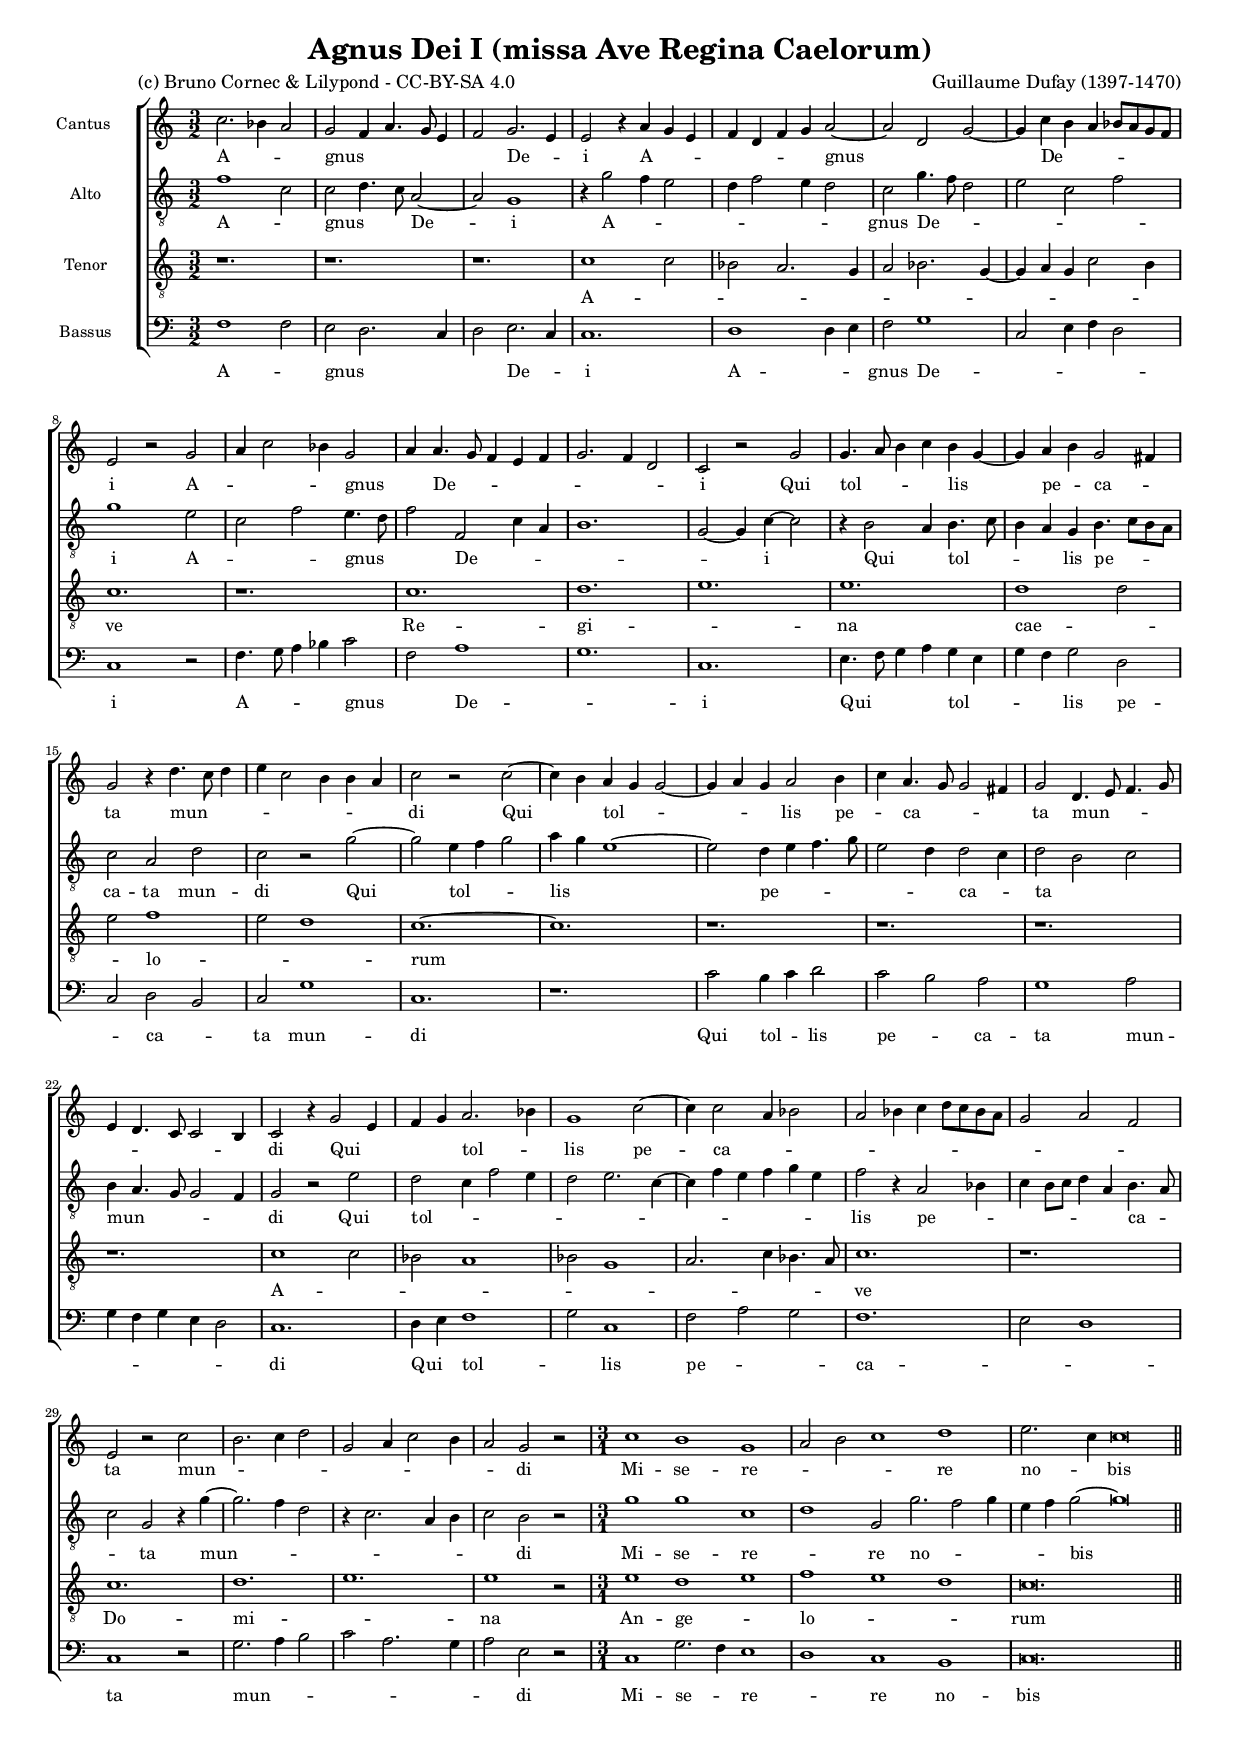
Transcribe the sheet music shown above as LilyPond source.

\version "2.19.49"
\include "italiano.ly"
#(set-global-staff-size 16)

\header {
	composer="Guillaume Dufay (1397-1470)"
	title="Agnus Dei I (missa Ave Regina Caelorum)"
	%tagline="(c) Bruno Cornec - CC-BY-SA 4.0 - Edited with LilyPond"
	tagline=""
	poet = "                (c) Bruno Cornec & Lilypond - CC-BY-SA 4.0"
}

%%%%%%%%%%%%%%%%%%%%%%%%%%%%%%%%%%%%%%%%%%%%%%%%%%%%%%%%%%%%%

global={\key do \major \time 3/2  \skip 1*48 \bar "|"
}

cantus={
	\relative do'' {
	  do2. sib4 la2 |
	  sol2 fa4 la4. sol8 mi4|
	  fa2 sol2. mi4 |
	  mi2 r4 la4 sol4 mi4 |
%5
	  fa4 re fa sol la2~ |
	  la2 re, sol2~ |
	  sol4 do4 si la sib8 la sol fa |
	  mi2 r sol |
	  la4 do2 sib4 sol2 |
%10
	  la4 la4. sol8 fa4 mi fa |
	  sol2. fa4 re2 |
	  do2 r sol' |
	  sol4. la8 si4 do si sol4~ |
	  sol4 la4 si sol2 fad4 |
%15
	  sol2 r4 re'4. do8 re4 |
	  mi4 do2 si4 si la |
	  do2 r do2~ |
	  do4 si4 la sol sol2~ |
	  sol4 la4 sol la2 si4 |
%20
	  do4 la4. sol8 sol2 fad4 |
	  sol2 re4. mi8 fa4. sol8 |
	  mi4 re4. do8 do2 si4 |
	  do2 r4 sol'2 mi4 |
	  fa4 sol4 la2. sib4 |
%25
	  sol1 do2~ |
	  do4 do2 la4 sib2 |
	  la2 sib4 do re8 do sib la |
	  sol2 la fa |
	  mi2 r do' |
%30
	  si2. do4 re2 |
	  sol,2 la4 do2 si4 |
	  la2 sol r
	  \time 3/1
	  do1 si sol |
	  la2 si do1 re |
	  mi2. do4 do\breve | \bar "||"
	}
}
alto={
	\relative do' {
	fa1 do2 |
	do2 re4. do8 la2~ |
	la2 sol1 |
	r4 sol'2 fa4 mi2 |
%5
	re4 fa2 mi4 re2 |
	do2 sol'4. fa8 re2 |
	mi2 do fa |
	sol1 mi2 |
	do2 fa mi4. re8 |
%10
	fa2 fa,2 do'4 la |
	si1. |
	sol2~ sol4 do4~ do2 |
	r4 si2 la4 si4. do8 |
	si4 la sol si4. do8 si la |
%15
	do2 la re |
	do2 r sol'~ |
    sol2 mi4 fa sol2 |
	la4 sol mi1~ |
	mi2 re4 mi fa4. sol8 |
%20
    mi2 re4 re2 do4 |
	re2 si do |
	si4 la4. sol8 sol2 fa4 |
	sol2 r mi' |
	re2 do4 fa2 mi4 |
%25
	re2 mi2. do4~ |
	do4 fa mi fa sol mi |
	fa2 r4 la,2 sib4 |
	do4 si8 do re4 la si4. la8 |
	do2 sol r4 sol'4~ |
%30
	sol2. fa4 re2 |
	r4 do2. la4 si |
	do2 si r|
	\time 3/1
	  sol'1 sol do, |
	  re1 sol,2 sol'2. fa2 sol4 |
	  mi4 fa sol2 ~ sol\breve
	}
}
tenor={
	\relative do' {
	  r1. |
	  r1. |
	  r1. |
	  do1 do2 |
%5
	  sib2 la2. sol4 |
	  la2 sib2. sol4~ |
	  sol4 la sol do2 si4 |
	  do1. |
	  r1. |
%10
	  do1. |
	  re1. |
	  mi1. |
	  mi1. |
	  re1 re2 |
%15
	  mi2 fa1 |
	  mi2 re1 |
	  do1.~ |
	  do1. |
	  r1. |
%20
	  r1. |
	  r1. |
	  r1. |
	  do1 do2 |
	  sib2 la1 |
%25
	  sib2 sol1 |
	  la2. do4 sib4. la8 |
	  do1. |
	  r1. |
	  do1. |
%30
	  re1. |
	  mi1. |
	  mi1 r2|
	\time 3/1
	  mi1 re mi|
	  fa1 mi re |
	  do\breve.
  }
}
bassus={
	\relative do {
	  fa1 fa2 |
	  mi2 re2. do4 |
	  re2 mi2. do4 |
	  do1. |
%5
	  re1 re4 mi |
      fa2 sol1 |
	  do,2 mi4 fa4 re2 |
	  do1 r2 |
	  fa4. sol8 la4 sib do2 |
%10
	  fa,2 la1 |
	  sol1.
	  do,1. |
	  mi4. fa8 sol4 la sol mi |
	  sol4 fa sol2 re |
%15
	  do2 re si |
	  do2 sol'1 |
	  do,1. |
	  r1. |
	  do'2 si4 do re2 |
%20
	  do2 si la |
	  sol1 la2 |
	  sol4 fa sol mi re2 |
	  do1. |
	  re4 mi fa1 |
%25
	  sol2 do,1 |
	  fa2 la sol |
	  fa1. |
	  mi2 re1 |
	  do1 r2 |
%30
	  sol'2. la4 si2 |
	  do2 la2. sol4 |
	  la2 mi r2 |
	\time 3/1
	  do1 sol'2. fa4 mi1|
	  re1 do si |
	  do\breve.
  }
}
textAcantus=\lyricmode {
  A -- _ _ gnus _ _ _ _ _ De -- _ i
  A -- _ _ _ _ _ _ gnus _ _ De -- _ _ _ _ _ _ i
  A -- _ _ _ gnus _ De -- _ _ _ _ _ _ _ i
  Qui tol -- _ _ _ lis _ pe -- _ ca -- _ ta
  mun -- _ _ _ _ _ _ _ di
  Qui _ tol -- _ _ _ _ lis pe -- _ ca -- _ _ _ ta
  mun -- _ _ _ _ _ _ _ _ di
  Qui _ _ _ tol -- _ lis pe -- ca -- _ _ _ _ _ _ _ _ _ _ _ _ ta
  mun -- _ _ _ _ _ _ _ _ di
  Mi -- se -- re -- _ _ _ re no -- _ bis
}
textAalto=\lyricmode {
  A -- _ gnus _ _ De -- i
  A -- _ _ _ _ _ _ gnus De -- _ _ _  _ _ i
  A -- _ _ gnus _ _ De -- _ _ _ _ i
  Qui _ tol -- _ _ _ lis pe -- _ _ _ ca -- ta
  mun -- di
  Qui tol -- _ _ lis _ _ pe -- _ _ _ _ _ ca -- _ ta _ _
  mun -- _ _ _ _ di
  Qui tol -- _ _ _ _ _ _ _ _ _ _ _ lis pe -- _ _ _ _ _ _ ca -- _ _ ta
  mun -- _ _ _ _ _ _ di
  Mi -- se -- re -- _ re no -- _ _ _ _ bis
}
textAtenor=\lyricmode {
  A -- _ _ _ _ _ _ _ _ _ _ _ ve
  Re -- gi -- _ na cae -- _ _ lo -- _ _ rum
  A -- _ _ _ _ _ _ _ _ _ ve
  Do -- mi -- _ na
  An -- ge -- _ lo -- _ _ rum
}
textAbassus=\lyricmode {
  A -- _ gnus _ _ _ De -- _ i
  A -- _ _ gnus De -- _ _  _ _ i
  A -- _ _ _ gnus _ De -- _ i
  Qui _ _ _ tol -- _ _ _ lis pe -- _ ca -- _ ta
  mun -- di
  Qui tol -- _ lis pe -- _ ca -- ta
  mun -- _ _ _ _ _ di
  Qui _ tol -- _ lis pe -- _ _ ca -- _ _ ta
  mun -- _ _ _ _ _ _ di
  Mi -- se -- _ re -- _ re no -- bis
}

%#(set-global-staff-size 14.5)

\score{
  {
	\new ChoirStaff 
%% espacer les portées les unes des autres
	\with {
	  \override ChoirStaff.staffgroup-staff-spacing.basic-distance = #100 
	%\override VerticalAxisGroup.default-staff-staff-spacing.basic-distance = #100
  }
	  <<
		\new Staff = "v1"<<
			\set Staff.instrumentName = "Cantus   "
			\global
			\new Voice = "soprano" {
			  \clef	treble
			  \cantus
			}
		\new Lyrics="l1A" \lyricmode { \lyricsto "soprano" \textAcantus }
		>>

		\new Staff = "v2"<<
			\set Staff.instrumentName = "Alto  "
			\global
			\new Voice = "alto" {
			  \clef "G_8"	
			  \alto
		  }
		\new Lyrics="l2A"  \lyricmode { \lyricsto "alto" \textAalto }
		>>

		\new Staff = "v3"<<
			\set Staff.instrumentName = "Tenor  "
			\global
			\new Voice = "tenor" {
			  \clef "G_8"	
			  \tenor
		  }
		\new Lyrics="l3A"  \lyricmode { \lyricsto "tenor" \textAtenor }
		>>

		\new Staff ="v4"<<
			\set Staff.instrumentName = "Bassus  "
			\global
			\new Voice = "basse" {
			\clef bass
			\bassus
		  }
		>>
		\new Lyrics="l4A" \lyricmode { \lyricsto "basse" \textAbassus }
	>>
  }
  \layout {
    #(layout-set-staff-size 14)
%	\context {\Lyrics \override LyricText #'font-size = #1.5 }
	\context {
       \ChoirStaff
% ceci fonctionne pour l'espacement entre portées, pas entre systèmes
    \override StaffGrouper.staff-staff-spacing.basic-distance = #8
     }
  }
  \midi {
    \tempo 4 = 120
    }
}

\paper {
	linewidth=19.6 \cm
	interscoreline= 0.0 \cm
	interscorelinefill= 1.0 \cm
	textheight= 26.7 \cm
% ceci fonctionne pour l'espacement entrée portée, pas entre systèmes
	system-system-spacing.basic-distance = 14
	min-systems-per-page = #4
	%bottom-margin = 10\mm
	last-bottom-spacing = 100\mm
	% Espace après le titre
	after-title-spacing = #'(
                (space . 0) 
                (padding . 19.5)
                % (stretchability . 4) 
                % (minimum-distance . 0)
                )
%	pagenumber=no
%	\translator { \LyricsContext LyricText \override #'font-relative-size = #1 }
%	\translator { \HaraKiriStaffContext }
%	\translator { \ScoreContext BarNumber \override #'padding = #2 }

}


%%%%%%%%%%%%%%%%%%%%%%%%%%%%%%%%%%%%%%%%%%%%%%%%%%%%%%%%%%%%%%%%%%%%%%%%%%%

%


